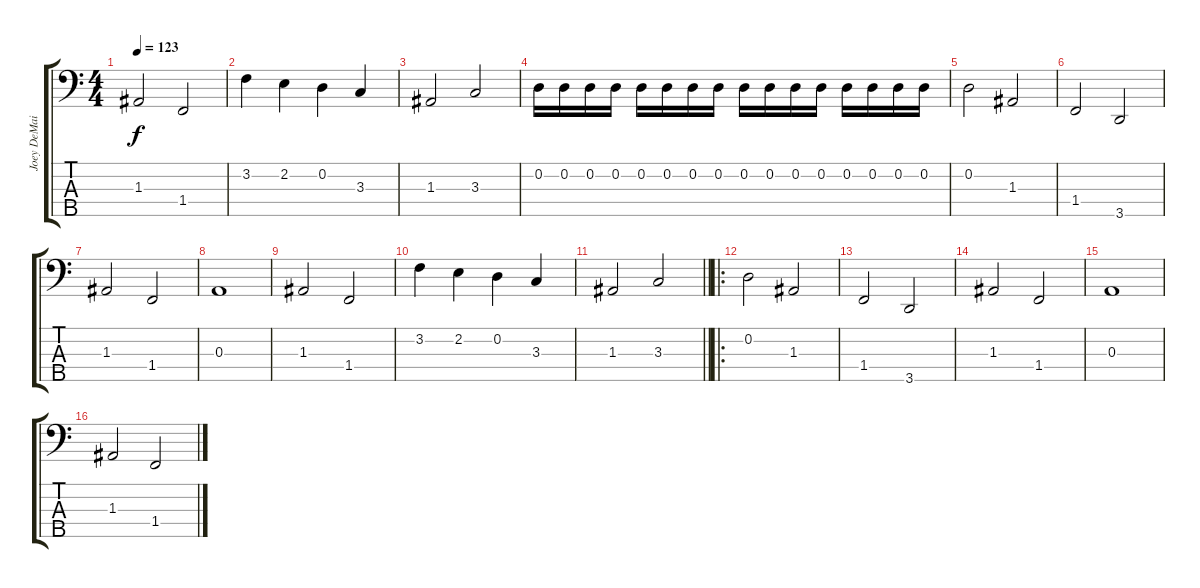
\track ("Joey DeMaio" "Joey DeMai") {instrument electricbasspick}
\staff {score tabs}
\tuning (G2 D2 A1 E1 B0) {hide}
\ts (4 4)
\tempo 123
\clef f4
\ks c
1.3.2{dy f} 1.4.2 |
3.2.4 2.2.4 0.2.4 3.3.4 |
1.3.2 3.3.2 |
0.2.16 0.2.16 0.2.16 0.2.16 0.2.16 0.2.16 0.2.16 0.2.16 0.2.16 0.2.16 0.2.16 0.2.16 0.2.16 0.2.16 0.2.16 0.2.16 |
0.2.2 1.3.2 |
1.4.2 3.5.2 |
1.3.2 1.4.2 |
0.3.1 |
1.3.2 1.4.2 |
3.2.4 2.2.4 0.2.4 3.3.4 |
\barLineRight lightlight
1.3.2 3.3.2 |
\ro
0.2.2 1.3.2 |
1.4.2 3.5.2 |
1.3.2 1.4.2 |
0.3.1 |
1.3.2 1.4.2
